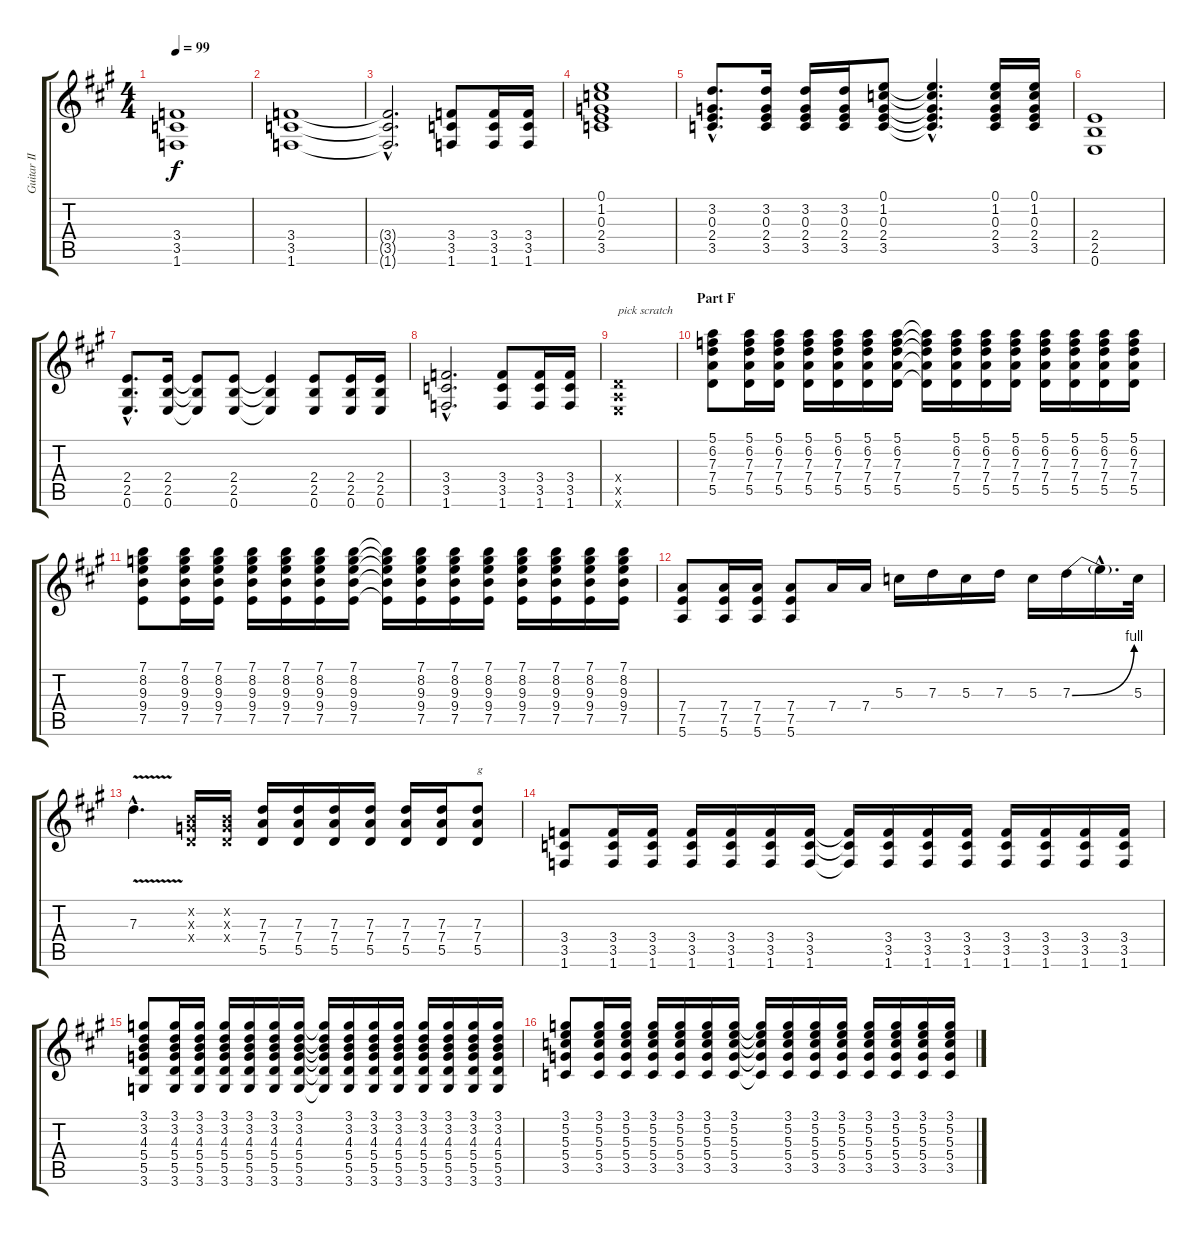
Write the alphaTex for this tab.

\track ("Guitar II" "Guitar II") {instrument distortionguitar}
\staff {score tabs}
\tuning (E4 B3 G3 D3 A2 E2) {hide}
\ts (4 4)
\tempo 99
\clef g2
\ks a
(3.4{t} 3.5{t} 1.6{t}).1{dy f} |
(3.4 3.5 1.6).1 |
(3.4{hac t} 3.5{hac t} 1.6{hac t}).2{d} (3.4 3.5 1.6).8 (3.4 3.5 1.6).16 (3.4 3.5 1.6).16 |
(0.1 1.2 0.3 2.4 3.5).1 |
(3.2{hac} 0.3{hac} 2.4{hac} 3.5{hac}).8{d} (3.2 0.3 2.4 3.5).16 (3.2 0.3 2.4 3.5).16 (3.2 0.3 2.4 3.5).16 (0.1 1.2 0.3 2.4 3.5).8 (0.1{hac t} 1.2{hac t} 0.3{hac t} 2.4{hac t} 3.5{hac t}).4{d} (0.1 1.2 0.3 2.4 3.5).16 (0.1 1.2 0.3 2.4 3.5).16 |
(2.4 2.5 0.6).1 |
(2.4{hac} 2.5{hac} 0.6{hac}).8{d} (2.4 2.5 0.6).16 (2.4{t} 2.5{t} 0.6{t}).8 (2.4 2.5 0.6).8 (2.4{t} 2.5{t} 0.6{t}).4 (2.4 2.5 0.6).8 (2.4 2.5 0.6).16 (2.4 2.5 0.6).16 |
(3.4{hac} 3.5{hac} 1.6{hac}).2{d} (3.4 3.5 1.6).8 (3.4 3.5 1.6).16 (3.4 3.5 1.6).16 |
(0.4{x} 0.5{x} 0.6{x}).1{txt "pick scratch"} |
\section ("" "Part F")
(5.1 6.2 7.3 7.4 5.5).8 (5.1 6.2 7.3 7.4 5.5).16 (5.1 6.2 7.3 7.4 5.5).16 (5.1 6.2 7.3 7.4 5.5).16 (5.1 6.2 7.3 7.4 5.5).16 (5.1 6.2 7.3 7.4 5.5).16 (5.1 6.2 7.3 7.4 5.5).16 (5.1{t} 6.2{t} 7.3{t} 7.4{t} 5.5{t}).16 (5.1 6.2 7.3 7.4 5.5).16 (5.1 6.2 7.3 7.4 5.5).16 (5.1 6.2 7.3 7.4 5.5).16 (5.1 6.2 7.3 7.4 5.5).16 (5.1 6.2 7.3 7.4 5.5).16 (5.1 6.2 7.3 7.4 5.5).16 (5.1 6.2 7.3 7.4 5.5).16 |
(7.1 8.2 9.3 9.4 7.5).8 (7.1 8.2 9.3 9.4 7.5).16 (7.1 8.2 9.3 9.4 7.5).16 (7.1 8.2 9.3 9.4 7.5).16 (7.1 8.2 9.3 9.4 7.5).16 (7.1 8.2 9.3 9.4 7.5).16 (7.1 8.2 9.3 9.4 7.5).16 (7.1{t} 8.2{t} 9.3{t} 9.4{t} 7.5{t}).16 (7.1 8.2 9.3 9.4 7.5).16 (7.1 8.2 9.3 9.4 7.5).16 (7.1 8.2 9.3 9.4 7.5).16 (7.1 8.2 9.3 9.4 7.5).16 (7.1 8.2 9.3 9.4 7.5).16 (7.1 8.2 9.3 9.4 7.5).16 (7.1 8.2 9.3 9.4 7.5).16 |
(7.4 7.5 5.6).8 (7.4 7.5 5.6).16 (7.4 7.5 5.6).16 (7.4 7.5 5.6).8 7.4.16 7.4.16 5.3.16 7.3.16 5.3.16 7.3.16 5.3.16 7.3{be (bend 0 0 60 4)}.16 7.3{hac t}.16{d} 5.3.32 |
7.3{v hac}.4{d} (0.2{x} 0.3{x} 0.4{x}).16 (0.2{x} 0.3{x} 0.4{x}).16 (7.3 7.4 5.5).16 (7.3 7.4 5.5).16 (7.3 7.4 5.5).16 (7.3 7.4 5.5).16 (7.3 7.4 5.5).16 (7.3 7.4 5.5).16 (7.3 7.4 5.5).8{txt "g"} |
(3.4 3.5 1.6).8 (3.4 3.5 1.6).16 (3.4 3.5 1.6).16 (3.4 3.5 1.6).16 (3.4 3.5 1.6).16 (3.4 3.5 1.6).16 (3.4 3.5 1.6).16 (3.4{t} 3.5{t} 1.6{t}).16 (3.4 3.5 1.6).16 (3.4 3.5 1.6).16 (3.4 3.5 1.6).16 (3.4 3.5 1.6).16 (3.4 3.5 1.6).16 (3.4 3.5 1.6).16 (3.4 3.5 1.6).16 |
(3.1 3.2 4.3 5.4 5.5 3.6).8 (3.1 3.2 4.3 5.4 5.5 3.6).16 (3.1 3.2 4.3 5.4 5.5 3.6).16 (3.1 3.2 4.3 5.4 5.5 3.6).16 (3.1 3.2 4.3 5.4 5.5 3.6).16 (3.1 3.2 4.3 5.4 5.5 3.6).16 (3.1 3.2 4.3 5.4 5.5 3.6).16 (3.1{t} 3.2{t} 4.3{t} 5.4{t} 5.5{t} 3.6{t}).16 (3.1 3.2 4.3 5.4 5.5 3.6).16 (3.1 3.2 4.3 5.4 5.5 3.6).16 (3.1 3.2 4.3 5.4 5.5 3.6).16 (3.1 3.2 4.3 5.4 5.5 3.6).16 (3.1 3.2 4.3 5.4 5.5 3.6).16 (3.1 3.2 4.3 5.4 5.5 3.6).16 (3.1 3.2 4.3 5.4 5.5 3.6).16 |
(3.1 5.2 5.3 5.4 3.5).8 (3.1 5.2 5.3 5.4 3.5).16 (3.1 5.2 5.3 5.4 3.5).16 (3.1 5.2 5.3 5.4 3.5).16 (3.1 5.2 5.3 5.4 3.5).16 (3.1 5.2 5.3 5.4 3.5).16 (3.1 5.2 5.3 5.4 3.5).16 (3.1{t} 5.2{t} 5.3{t} 5.4{t} 3.5{t}).16 (3.1 5.2 5.3 5.4 3.5).16 (3.1 5.2 5.3 5.4 3.5).16 (3.1 5.2 5.3 5.4 3.5).16 (3.1 5.2 5.3 5.4 3.5).16 (3.1 5.2 5.3 5.4 3.5).16 (3.1 5.2 5.3 5.4 3.5).16 (3.1 5.2 5.3 5.4 3.5).16
